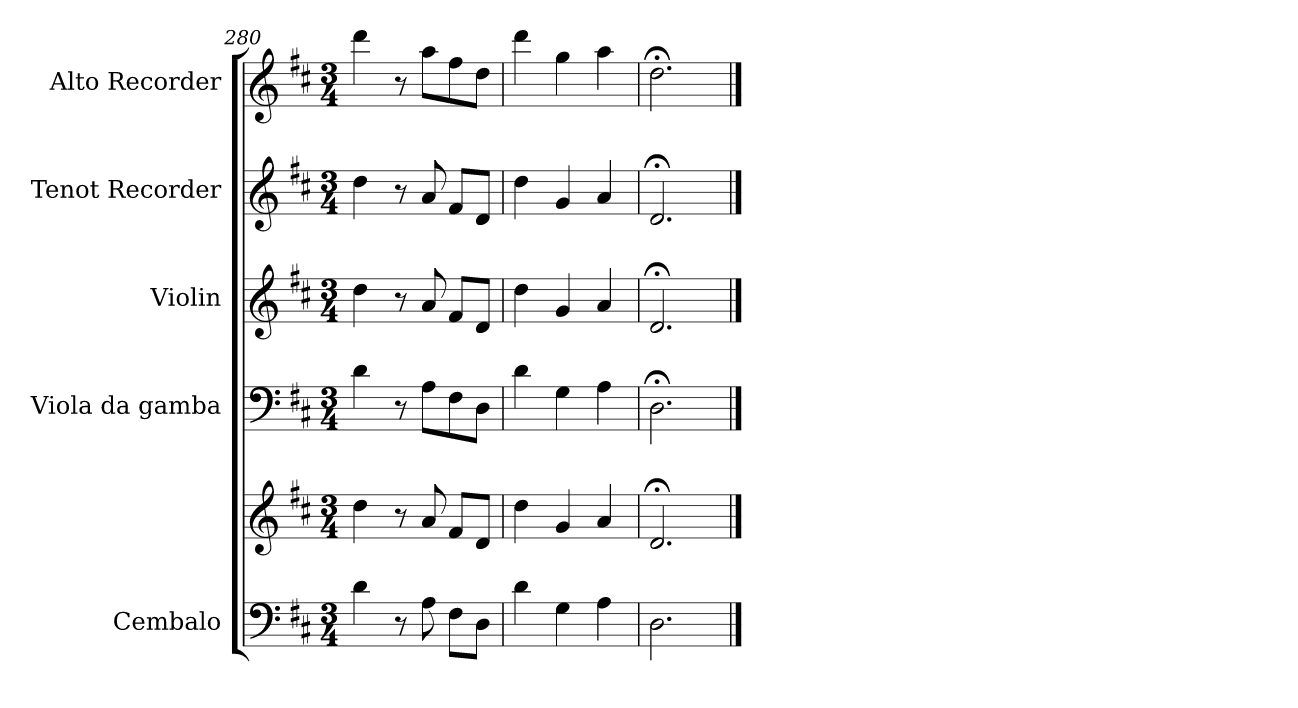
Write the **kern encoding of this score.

**kern	**kern	**kern	**kern	**kern	**kern
*part5	*part5	*part4	*part3	*part2	*part1
*staff6	*staff5	*staff4	*staff3	*staff2	*staff1
*I"Cembalo	*	*I"Viola da gamba	*I"Violin	*I"Tenot Recorder	*I"Alto Recorder
*	*	*I'Vla. d. g.	*I'Vln.	*I'T. Rec.	*I'A. Rec
*clefF4	*clefG2	*clefF4	*clefG2	*clefG2	*clefG2
*k[f#c#]	*k[f#c#]	*k[f#c#]	*k[f#c#]	*k[f#c#]	*k[f#c#]
*M3/4	*M3/4	*M3/4	*M3/4	*M3/4	*M3/4
=280	=280	=280	=280	=280	=280
4d\	4dd\	4d\	4dd\	4dd\	4ddd\
8r	8r	8r	8r	8r	8r
8A\	8a/	8A\L	8a/	8a/	8aa\L
8F#\L	8f#/L	8F#\	8f#/L	8f#/L	8ff#\
8D\J	8d/J	8D\J	8d/J	8d/J	8dd\J
=281	=281	=281	=281	=281	=281
4d\	4dd\	4d\	4dd\	4dd\	4ddd\
4G\	4g/	4G\	4g/	4g/	4gg\
4A\	4a/	4A\	4a/	4a/	4aa\
=282	=282	=282	=282	=282	=282
2.D\	2.d;</	2.D;<\	2.d;</	2.d;</	2.dd;<\
==	==	==	==	==	==
*-	*-	*-	*-	*-	*-
